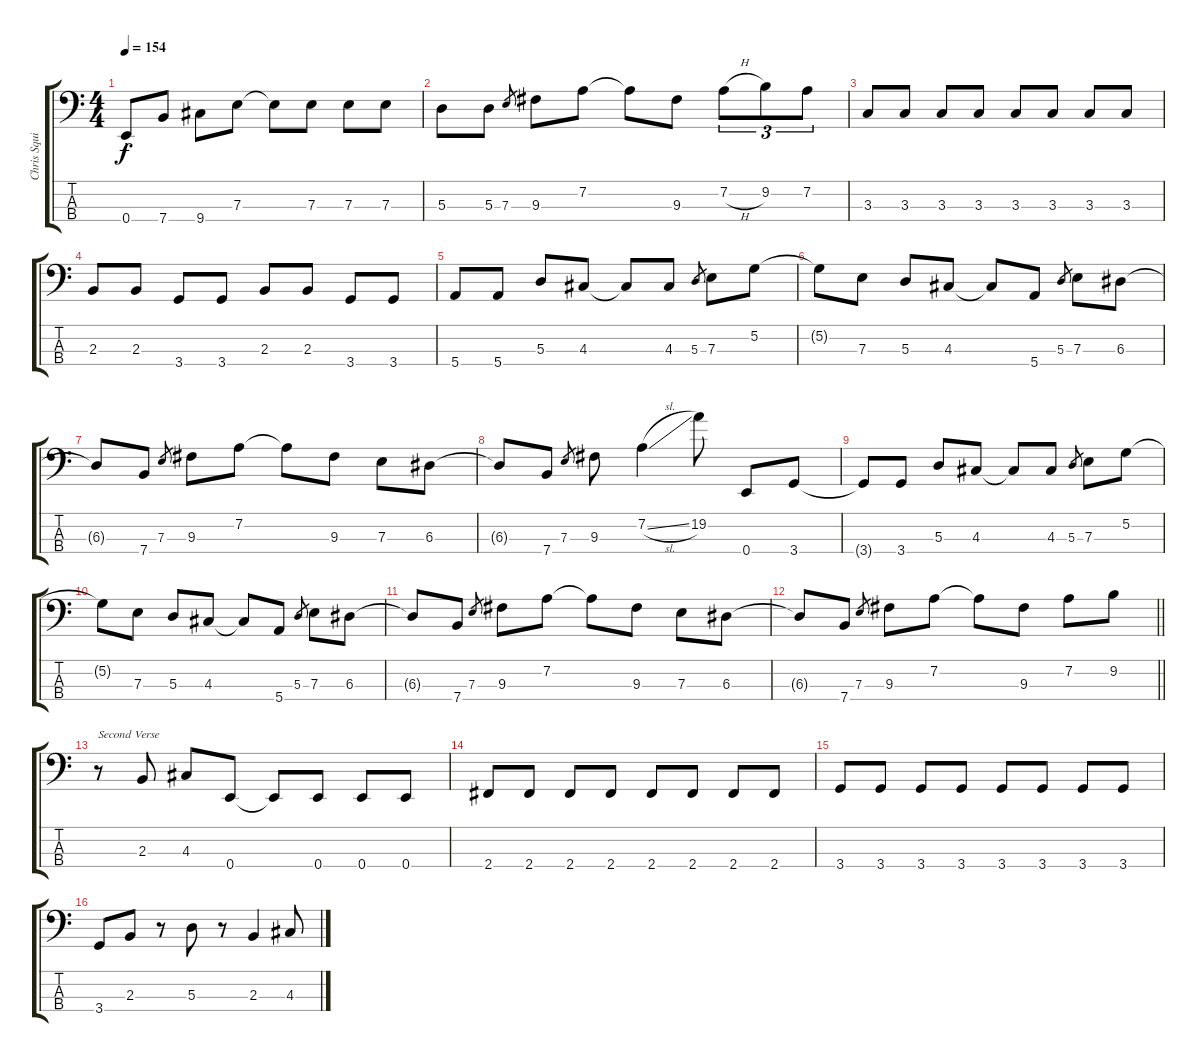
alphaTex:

\track ("Chris Squire" "Chris Squi") {instrument electricbasspick}
\staff {score tabs}
\tuning (G2 D2 A1 E1) {hide}
\ts (4 4)
\tempo 154
\clef f4
\ks c
0.4{st}.8{dy f} 7.4.8 9.4.8 7.3.8 7.3{t}.8 7.3.8 7.3.8 7.3.8 |
5.3.8 5.3.8 7.3.8{gr} 9.3.8 7.2.8 7.2{t}.8 9.3.8 7.2{h}.8{tu (3 2)} 9.2.8{tu (3 2)} 7.2.8{tu (3 2)} |
3.3.8 3.3.8 3.3.8 3.3.8 3.3.8 3.3.8 3.3.8 3.3.8 |
2.3.8 2.3.8 3.4.8 3.4.8 2.3.8 2.3.8 3.4.8 3.4.8 |
5.4.8 5.4.8 5.3.8 4.3.8 4.3{t}.8 4.3.8 5.3.8{gr} 7.3.8 5.2.8 |
5.2{t}.8 7.3.8 5.3.8 4.3.8 4.3{t}.8 5.4.8 5.3.8{gr} 7.3.8 6.3.8 |
6.3{t}.8 7.4.8 7.3.8{gr} 9.3.8 7.2.8 7.2{t}.8 9.3.8 7.3.8 6.3.8 |
6.3{t}.8 7.4.8 7.3.8{gr} 9.3.8 7.2{sl}.4 19.2.8 0.4.8 3.4.8 |
3.4{t}.8 3.4.8 5.3.8 4.3.8 4.3{t}.8 4.3.8 5.3.8{gr} 7.3.8 5.2.8 |
5.2{t}.8 7.3.8 5.3.8 4.3.8 4.3{t}.8 5.4.8 5.3.8{gr} 7.3.8 6.3.8 |
6.3{t}.8 7.4.8 7.3.8{gr} 9.3.8 7.2.8 7.2{t}.8 9.3.8 7.3.8 6.3.8 |
\barLineRight lightlight
6.3{t}.8 7.4.8 7.3.8{gr} 9.3.8 7.2.8 7.2{t}.8 9.3.8 7.2.8 9.2.8 |
r.8{txt "Second Verse"} 2.3.8 4.3.8 0.4.8 0.4{t}.8 0.4.8 0.4.8 0.4.8 |
2.4.8 2.4.8 2.4.8 2.4.8 2.4.8 2.4.8 2.4.8 2.4.8 |
3.4.8 3.4.8 3.4.8 3.4.8 3.4.8 3.4.8 3.4.8 3.4.8 |
3.4.8 2.3.8 r.8 5.3.8 r.8 2.3.4 4.3.8
